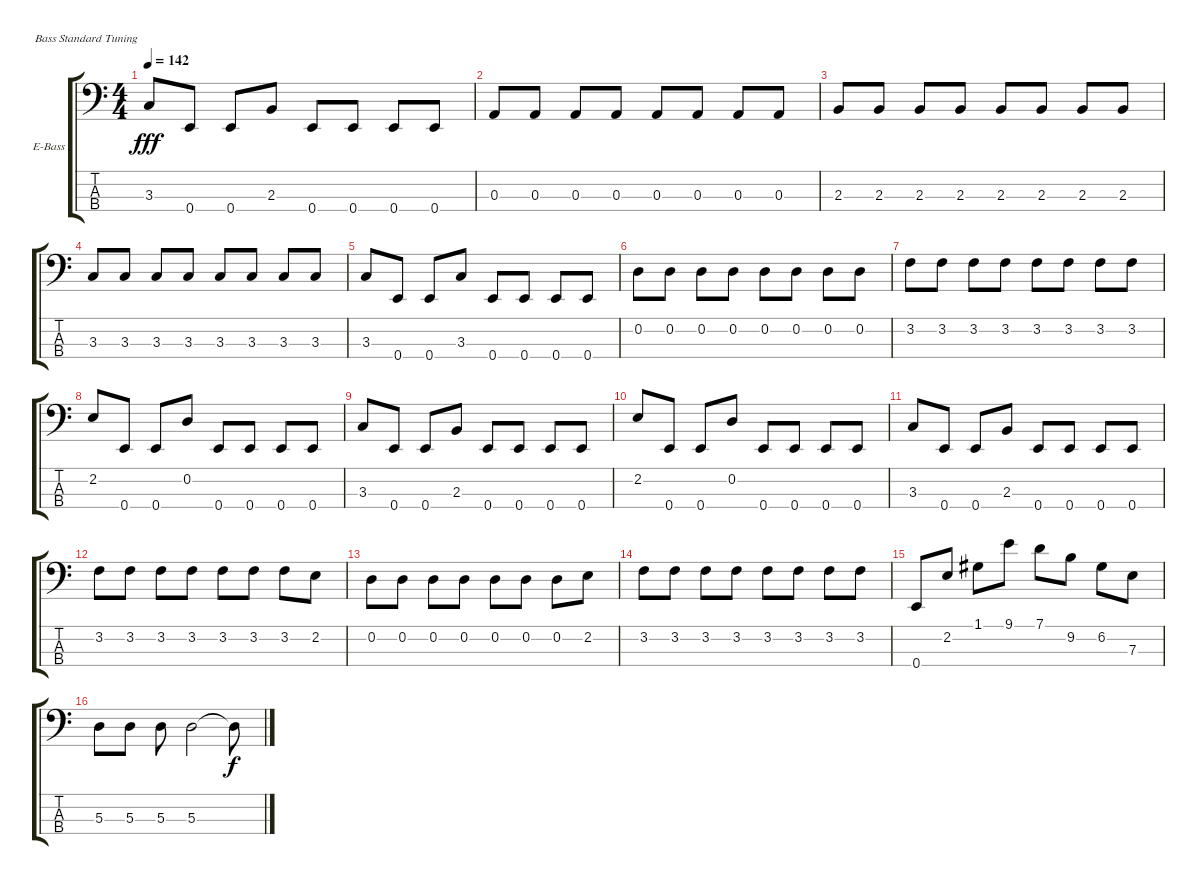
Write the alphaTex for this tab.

\bracketExtendMode groupsimilarinstruments
\firstSystemTrackNameOrientation horizontal
\otherSystemsTrackNameOrientation horizontal
\track ("Виталий Дубинин" "E-Bass") {instrument electricbassfinger}
\staff {score tabs}
\tuning (G2 D2 A1 E1)
\ts (4 4)
\tempo 142
\clef f4
\ks c
3.3.8{dy fff} 0.4.8 0.4.8 2.3.8 0.4.8 0.4.8 0.4.8 0.4.8 |
0.3.8 0.3.8 0.3.8 0.3.8 0.3.8 0.3.8 0.3.8 0.3.8 |
2.3.8 2.3.8 2.3.8 2.3.8 2.3.8 2.3.8 2.3.8 2.3.8 |
3.3.8 3.3.8 3.3.8 3.3.8 3.3.8 3.3.8 3.3.8 3.3.8 |
3.3.8 0.4.8 0.4.8 3.3.8 0.4.8 0.4.8 0.4.8 0.4.8 |
0.2.8 0.2.8 0.2.8 0.2.8 0.2.8 0.2.8 0.2.8 0.2.8 |
3.2.8 3.2.8 3.2.8 3.2.8 3.2.8 3.2.8 3.2.8 3.2.8 |
2.2.8 0.4.8 0.4.8 0.2.8 0.4.8 0.4.8 0.4.8 0.4.8 |
3.3.8 0.4.8 0.4.8 2.3.8 0.4.8 0.4.8 0.4.8 0.4.8 |
2.2.8 0.4.8 0.4.8 0.2.8 0.4.8 0.4.8 0.4.8 0.4.8 |
3.3.8 0.4.8 0.4.8 2.3.8 0.4.8 0.4.8 0.4.8 0.4.8 |
3.2.8 3.2.8 3.2.8 3.2.8 3.2.8 3.2.8 3.2.8 2.2.8 |
0.2.8 0.2.8 0.2.8 0.2.8 0.2.8 0.2.8 0.2.8 2.2.8 |
3.2.8 3.2.8 3.2.8 3.2.8 3.2.8 3.2.8 3.2.8 3.2.8 |
0.4.8 2.2.8 1.1.8 9.1.8 7.1.8 9.2.8 6.2.8 7.3.8 |
5.3.8 5.3.8 5.3.8 5.3.2 5.3{t}.8{dy f}
